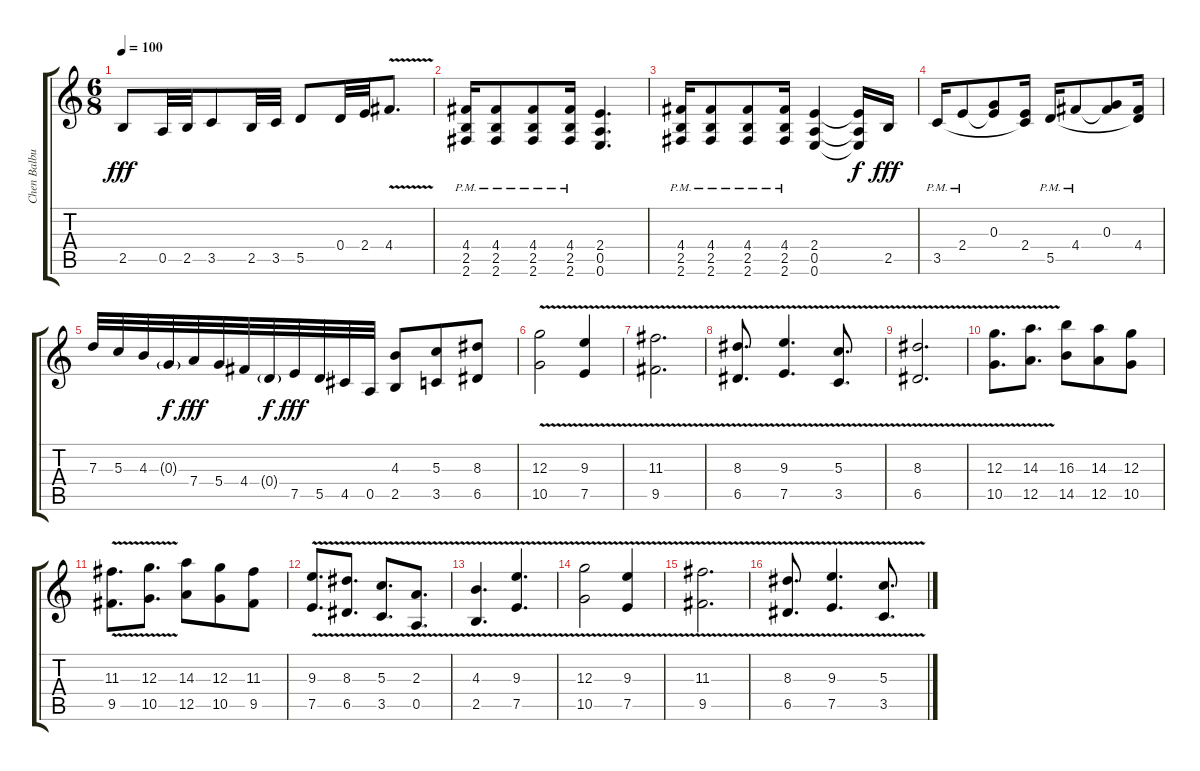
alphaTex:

\track ("Chen Balbus" "Chen Balbu") {instrument distortionguitar}
\staff {score tabs}
\tuning (E4 B3 G3 D3 A2 E2) {hide}
\ts (6 8)
\tempo 100
\clef g2
\ks c
2.5.8{dy fff} 0.5.32 2.5.32 3.5.8 2.5.32 3.5.32 5.5.8 0.4.32 2.4.32 4.4{v}.8{d} |
(4.4{pm} 2.5{pm} 2.6{pm}).16 (4.4{pm} 2.5{pm} 2.6{pm}).8 (4.4{pm} 2.5{pm} 2.6{pm}).8 (4.4{pm} 2.5{pm} 2.6{pm}).16 (2.4 0.5 0.6).4{d} |
(4.4{pm} 2.5{pm} 2.6{pm}).16 (4.4{pm} 2.5{pm} 2.6{pm}).8 (4.4{pm} 2.5{pm} 2.6{pm}).8 (4.4{pm} 2.5{pm} 2.6{pm}).16 (2.4 0.5 0.6).4 (2.4{t} 0.5{t} 0.6{t}).16{dy f} 2.5.16{dy fff} |
3.5{pm}.16 2.4{pm}.8 (0.3 2.4{t}).8 (2.4 3.5{t}).16 5.5{pm}.16 4.4{pm}.8 (0.3 4.4{t}).8 (4.4 5.5{t}).16 |
7.3.32 5.3.32 4.3.32 0.3{g}.32{dy f} 7.4.32{dy fff} 5.4.32 4.4.32 0.4{g}.32{dy f} 7.5.32{dy fff} 5.5.32 4.5.32 0.5.32 (4.3 2.5).8 (5.3 3.5).8 (8.3 6.5).8 |
(12.3{v} 10.5{v}).2 (9.3{v} 7.5{v}).4 |
(11.3{v} 9.5{v}).2{d} |
(8.3{v} 6.5{v}).8{d} (9.3{v} 7.5{v}).4{d} (5.3{v} 3.5{v}).8{d} |
(8.3{v} 6.5{v}).2{d} |
(12.3{v} 10.5{v}).8{d} (14.3{v} 12.5{v}).8{d} (16.3 14.5).8 (14.3 12.5).8 (12.3 10.5).8 |
(11.3{v} 9.5{v}).8{d} (12.3{v} 10.5{v}).8{d} (14.3 12.5).8 (12.3 10.5).8 (11.3 9.5).8 |
(9.3{v} 7.5{v}).8{d} (8.3{v} 6.5{v}).8{d} (5.3{v} 3.5{v}).8{d} (2.3{v} 0.5{v}).8{d} |
(4.3{v} 2.5{v}).4{d} (9.3{v} 7.5{v}).4{d} |
(12.3{v} 10.5{v}).2 (9.3{v} 7.5{v}).4 |
(11.3{v} 9.5{v}).2{d} |
(8.3{v} 6.5{v}).8{d} (9.3{v} 7.5{v}).4{d} (5.3{v} 3.5{v}).8{d}
